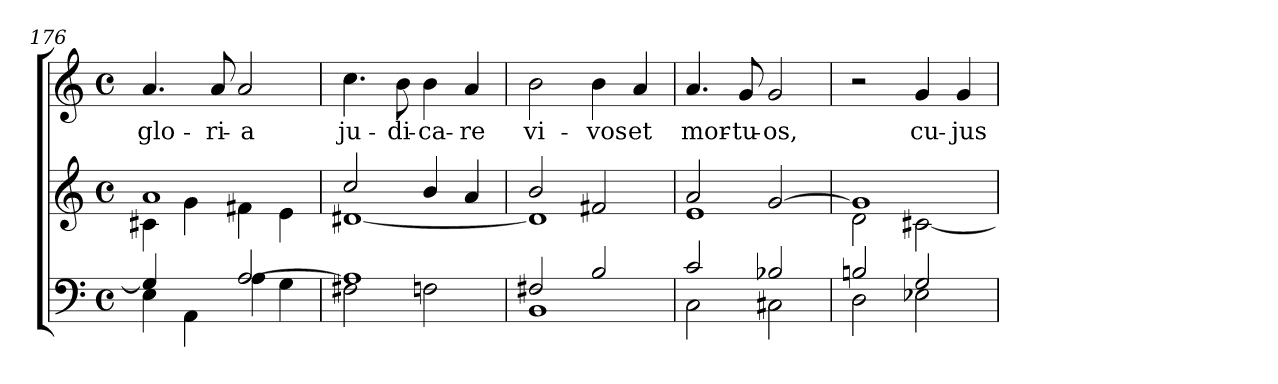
**kern	**kern	**kern	**text
*part2	*part2	*part1	*part1
*staff3	*staff2	*staff1	*staff1
*clefF4	*clefG2	*clefG2	*
*k[]	*k[]	*k[]	*
*C:	*C:	*C:	*
*M4/4	*M4/4	*M4/4	*
*met(c)	*met(c)	*met(c)	*
=176	=176	=176	=176
*^	*^	*	*
!	!	!	!	!	!LO:LY:b
4G/]	4E\	1a	4c#X\	4.a/	glo-
4ryy	4AA\	.	4g\	.	.
!	!	!	!	!	!LO:LY:b
.	.	.	.	8a/	-ri-
!	!	!	!	!	!LO:LY:b
[>2A/	4A\	.	4f#X\	2a/	-a
.	4G\	.	4e\	.	.
=177	=177	=177	=177	=177	=177
!	!	!	!	!	!LO:LY:b
1A]	2F#X\	2cc/	[<1d#X	4.cc\	ju-
!	!	!	!	!	!LO:LY:b
.	.	.	.	8b\	-di-
!	!	!	!	!	!LO:LY:b
.	2Fn\	4b/	.	4b\	-ca-
!	!	!	!	!	!LO:LY:b
.	.	4a/	.	4a/	-re
=178	=178	=178	=178	=178	=178
!	!	!	!	!	!LO:LY:b
2F#X/	1BB	2b/	1d#]	2b\	vi-
!	!	!	!	!	!LO:LY:b
2B/	.	2f#X/	.	4b\	-vos
!	!	!	!	!	!LO:LY:b
.	.	.	.	4a/	et
=179	=179	=179	=179	=179	=179
!	!	!	!	!	!LO:LY:b
2c/	2C\	2a/	1e	4.a/	mor-
!	!	!	!	!	!LO:LY:b
.	.	.	.	8g/	-tu-
!	!	!	!	!	!LO:LY:b
2B-X/	2C#X\	[>2g/	.	2g/	-os,
=180	=180	=180	=180	=180	=180
2Bn/	2D\	1g]	2d\	2r	.
!	!	!	!	!	!LO:LY:b
2G/	2E-X\	.	[<2c#X\	4g/	cu-
!	!	!	!	!	!LO:LY:b
.	.	.	.	4g/	-jus
*v	*v	*	*	*	*
*	*v	*v	*	*
=	=	=	=
*-	*-	*-	*-
